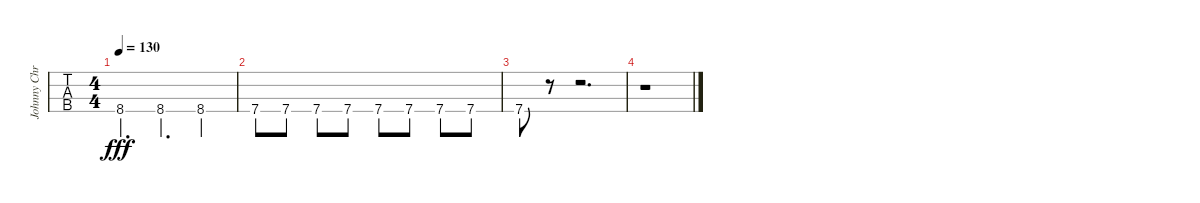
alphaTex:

\track ("Johnny Christ" "Johnny Chr") {instrument electricbasspick}
\staff {tabs}
\tuning (G2 D2 A1 D1) {hide}
\ts (4 4)
\tempo 130
\clef f4
\ks c
8.4.4{d dy fff} 8.4.4{d} 8.4.4 |
7.4.8 7.4.8 7.4.8 7.4.8 7.4.8 7.4.8 7.4.8 7.4.8 |
7.4.8 r.8 r.2{d} |
r.1
